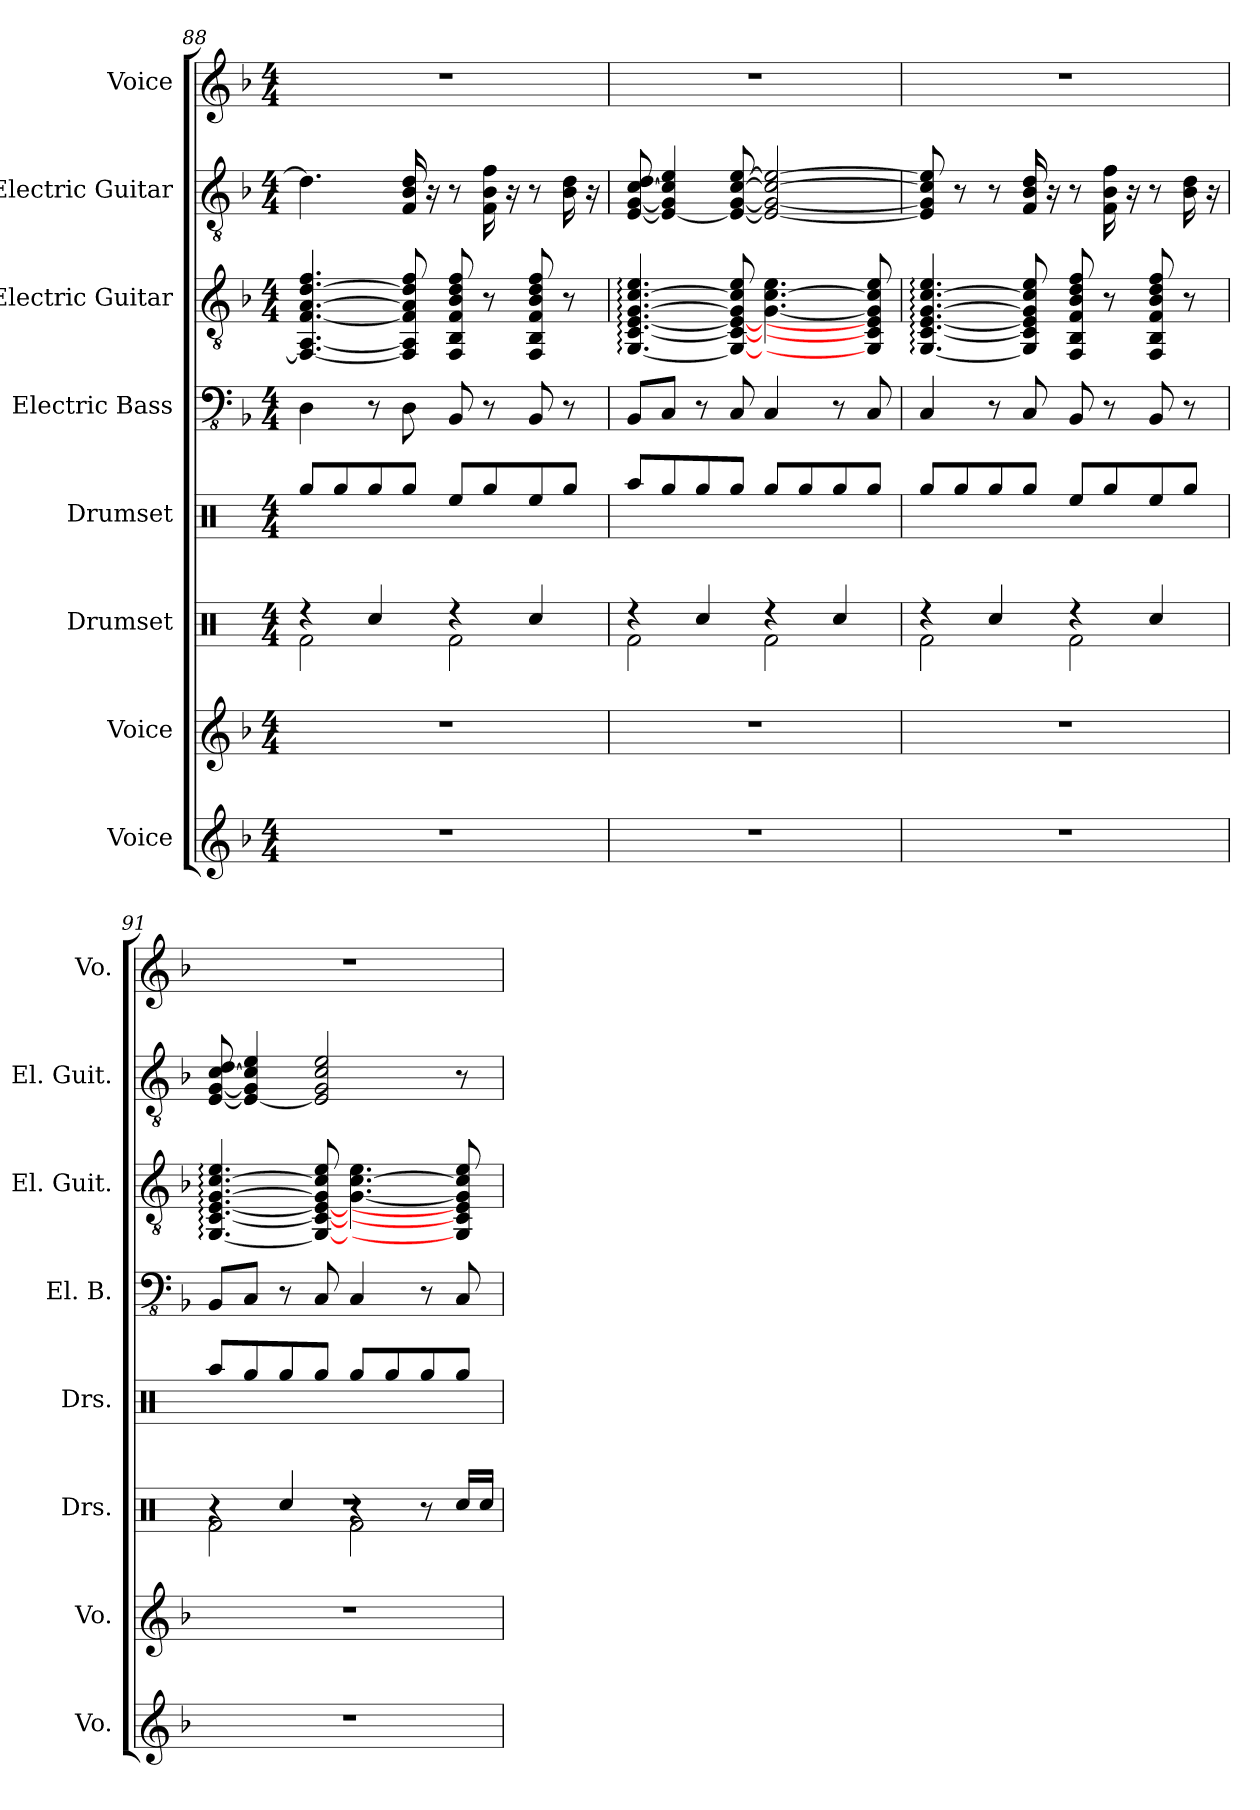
**kern	**kern	**kern	**kern	**kern	**kern	**kern	**kern
*part8	*part7	*part6	*part5	*part4	*part3	*part2	*part1
*staff8	*staff7	*staff6	*staff5	*staff4	*staff3	*staff2	*staff1
*I"Voice	*I"Voice	*I"Drumset	*I"Drumset	*I"Electric Bass	*I"Electric Guitar	*I"Electric Guitar	*I"Voice
*I'Vo.	*I'Vo.	*I'Drs.	*I'Drs.	*I'El. B.	*I'El. Guit.	*I'El. Guit.	*I'Vo.
*clefG2	*clefG2	*clefX	*clefX	*clefFv4	*clefGv2	*clefGv2	*clefG2
*k[b-]	*k[b-]	*k[]	*k[]	*k[b-]	*k[b-]	*k[b-]	*k[b-]
*M4/4	*M4/4	*M4/4	*M4/4	*M4/4	*M4/4	*M4/4	*M4/4
=88	=88	=88	=88	=88	=88	=88	=88
*	*	*^	*	*	*	*	*
1r	1r	4r	2Rf\	8Rgg/L	4DD\	4.FF/_ [4.AA/ [4.F/ [4.A/ [4.d/ 4.f/	4.d\]	1r
.	.	.	.	8Rgg/	.	.	.	.
.	.	4Rcc/	.	8Rgg/	8r	.	.	.
.	.	.	.	8Rgg/J	8DD\	8FF/] 8AA/] 8F/] 8A/] 8d/] 8f/	16F/ 16B-/ 16d/	.
.	.	.	.	.	.	.	16r	.
.	.	4r	2Rf\	8Ree/L	8BBB-/	8FF/ 8BB-/ 8F/ 8B-/ 8d/ 8f/	8r	.
.	.	.	.	8Rgg/	8r	8r	16F\ 16B-\ 16f\	.
.	.	.	.	.	.	.	16r	.
.	.	4Rcc/	.	8Ree/	8BBB-/	8FF/ 8BB-/ 8F/ 8B-/ 8d/ 8f/	8r	.
.	.	.	.	8Rgg/J	8r	8r	16B-\ 16d\	.
.	.	.	.	.	.	.	16r	.
=89	=89	=89	=89	=89	=89	=89	=89	=89
1r	1r	4r	2Rf\	8Raa/L	8BBB-/L	[4.GG/: [4.C/: [4.E/: [4.G/: [4.c/: 4.e/:	[8E/ [8G/ [8c/ 8d/	1r
.	.	.	.	8Rgg/	8CC/J	.	4E/_ 4G/] 4c/] 4e/	.
.	.	4Rcc/	.	8Rgg/	8r	.	.	.
.	.	.	.	8Rgg/J	8CC/	8GG/_ 8C/_ 8E/_ 8G/] 8c/] 8e/	8E/_ [8G/ [8c/ [8e/	.
.	.	4r	2Rf\	8Rgg/L	4CC/	[4.G\ [4.c\ 4.e\	2E/_ 2G/_ 2c/_ 2e/_	.
.	.	.	.	8Rgg/	.	.	.	.
.	.	4Rcc/	.	8Rgg/	8r	.	.	.
.	.	.	.	8Rgg/J	8CC/	8GG/] 8C/] 8E/] 8G/] 8c/] 8e/	.	.
!!LO:PB:g=z
=90	=90	=90	=90	=90	=90	=90	=90	=90
1r	1r	4r	2Rf\	8Rgg/L	4CC/	[4.GG/: [4.C/: [4.E/: [4.G/: [4.c/: 4.e/:	8E/] 8G/] 8c/] 8e/]	1r
.	.	.	.	8Rgg/	.	.	8r	.
.	.	4Rcc/	.	8Rgg/	8r	.	8r	.
.	.	.	.	8Rgg/J	8CC/	8GG/] 8C/] 8E/] 8G/] 8c/] 8e/	16F/ 16B-/ 16d/	.
.	.	.	.	.	.	.	16r	.
.	.	4r	2Rf\	8Ree/L	8BBB-/	8FF/ 8BB-/ 8F/ 8B-/ 8d/ 8f/	8r	.
.	.	.	.	8Rgg/	8r	8r	16F\ 16B-\ 16f\	.
.	.	.	.	.	.	.	16r	.
.	.	4Rcc/	.	8Ree/	8BBB-/	8FF/ 8BB-/ 8F/ 8B-/ 8d/ 8f/	8r	.
.	.	.	.	8Rgg/J	8r	8r	16B-\ 16d\	.
.	.	.	.	.	.	.	16r	.
=91	=91	=91	=91	=91	=91	=91	=91	=91
*	*	*	*^	*	*	*	*	*
1r	1r	4r	2Rf\	1r	8Raa/L	8BBB-/L	[4.GG/: [4.C/: [4.E/: [4.G/: [4.c/: 4.e/:	[8E/ [8G/ [8c/ 8d/	1r
.	.	.	.	.	8Rgg/	8CC/J	.	4E/_ 4G/] 4c/] 4e/	.
.	.	4Rcc/	.	.	8Rgg/	8r	.	.	.
.	.	.	.	.	8Rgg/J	8CC/	8GG/_ 8C/_ 8E/_ 8G/] 8c/] 8e/	2E/] 2G/ 2c/ 2e/	.
.	.	4r	2Rf\	.	8Rgg/L	4CC/	[4.G\ [4.c\ 4.e\	.	.
.	.	.	.	.	8Rgg/	.	.	.	.
.	.	8r	.	.	8Rgg/	8r	.	.	.
.	.	16Rcc/LL	.	.	8Rgg/J	8CC/	8GG/] 8C/] 8E/] 8G/] 8c/] 8e/	8r	.
.	.	16Rcc/JJ	.	.	.	.	.	.	.
*	*	*v	*v	*v	*	*	*	*	*
=	=	=	=	=	=	=	=
*-	*-	*-	*-	*-	*-	*-	*-
